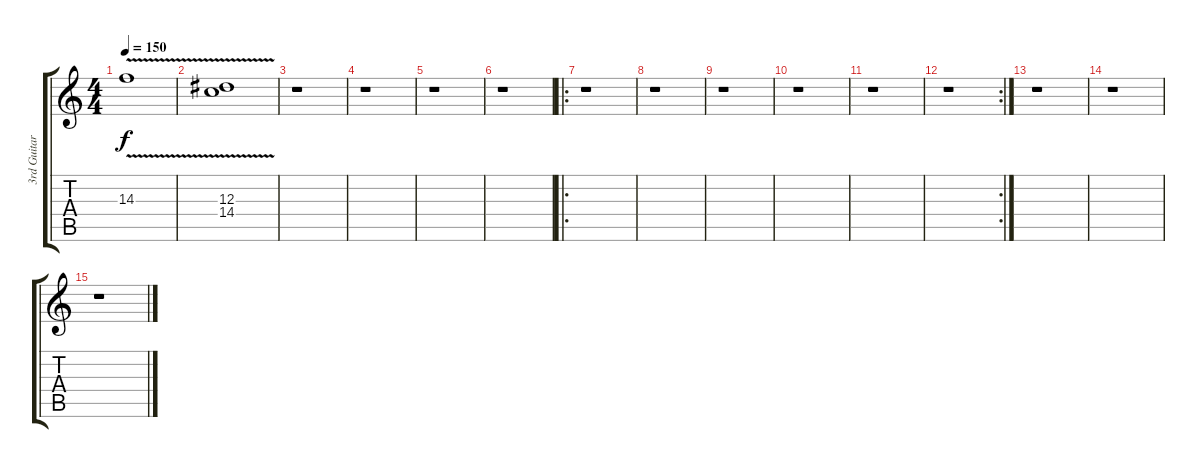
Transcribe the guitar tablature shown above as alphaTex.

\track ("3rd Guitar" "3rd Guitar") {instrument distortionguitar}
\staff {score tabs}
\tuning (C4 G3 Eb3 Bb2 F2 C2) {hide}
\ts (4 4)
\tempo 150
\clef g2
\ks c
14.3{v}.1{dy f} |
(12.3{v} 14.4).1 |
r.1 |
r.1 |
r.1 |
r.1 |
\ro
r.1 |
r.1 |
r.1 |
r.1 |
r.1 |
\rc 2
r.1 |
r.1 |
r.1 |
r.1
